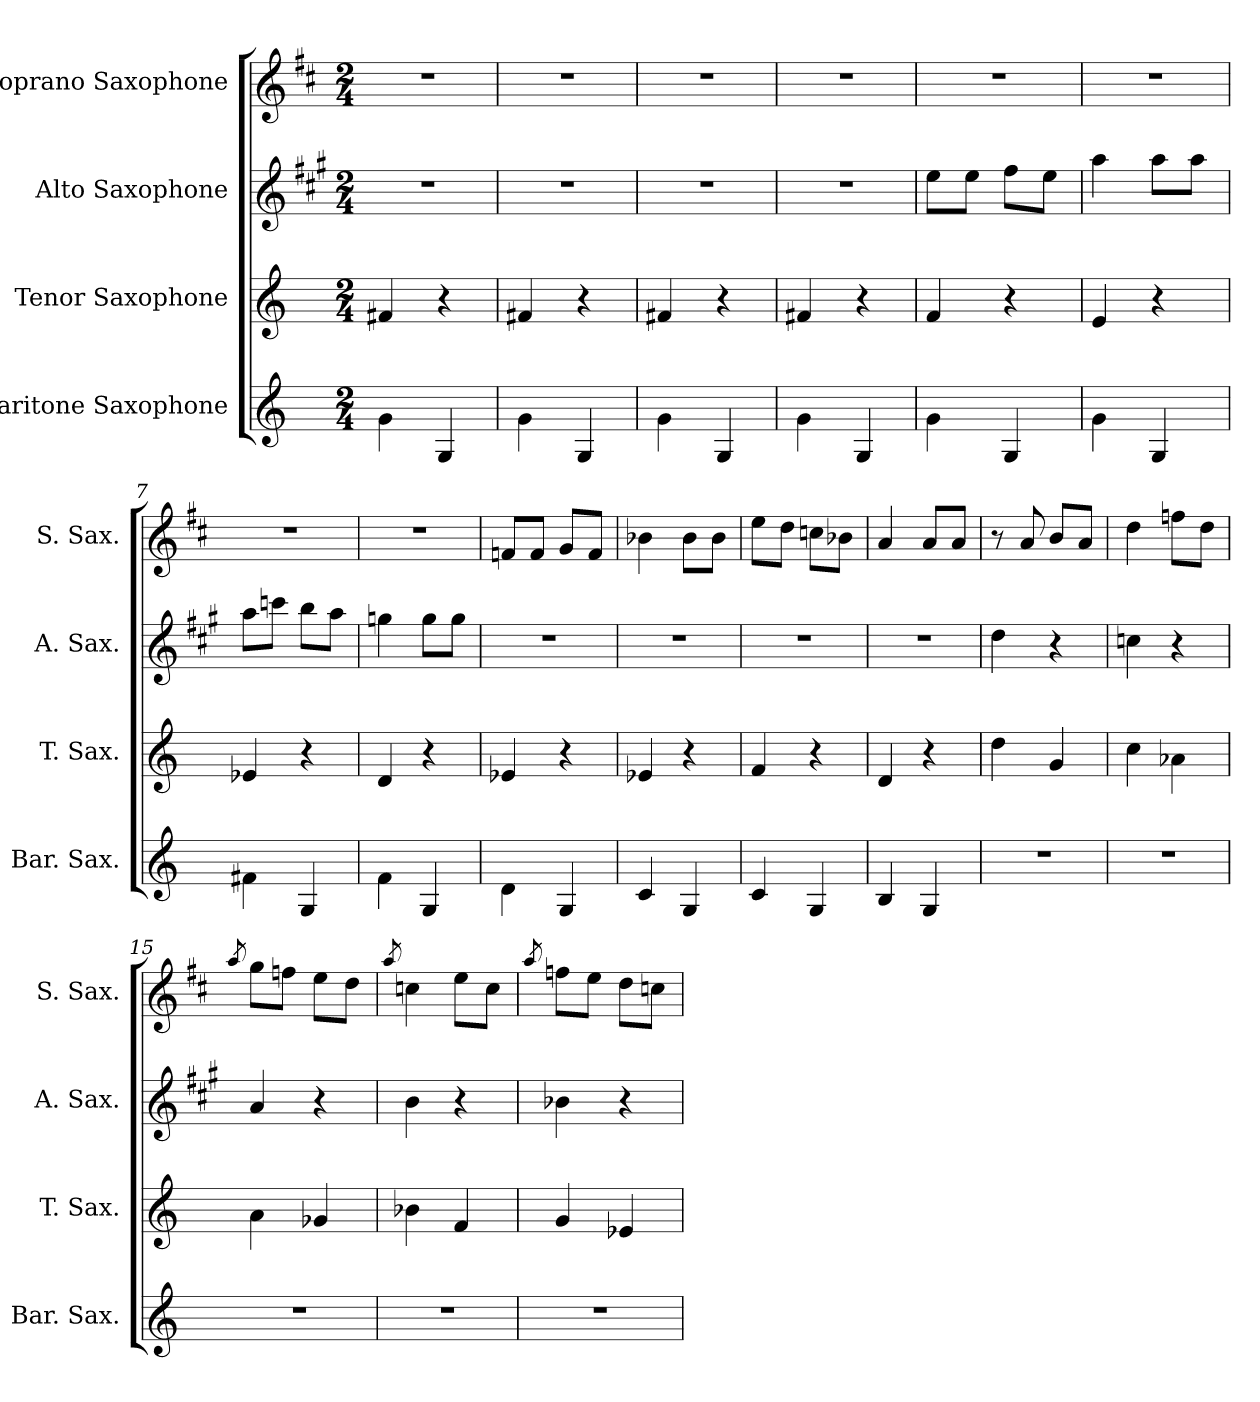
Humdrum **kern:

**kern	**kern	**kern	**kern
*part4	*part3	*part2	*part1
*staff4	*staff3	*staff2	*staff1
*I"Baritone Saxophone	*I"Tenor Saxophone	*I"Alto Saxophone	*I"Soprano Saxophone
*I'Bar. Sax.	*I'T. Sax.	*I'A. Sax.	*I'S. Sax.
*clefG2	*clefG2	*clefG2	*clefG2
*ITrd12c21	*ITrd8c14	*ITrd5c9	*ITrd1c2
*k[]	*k[]	*k[]	*k[]
*C:	*C:	*C:	*C:
*M2/4	*M2/4	*M2/4	*M2/4
=1	=1	=1	=1
4G\	4F#X/	2r	2r
4GG/	4r	.	.
=2	=2	=2	=2
4G\	4F#X/	2r	2r
4GG/	4r	.	.
=3	=3	=3	=3
4G\	4F#X/	2r	2r
4GG/	4r	.	.
=4	=4	=4	=4
4G\	4F#X/	2r	2r
4GG/	4r	.	.
=5	=5	=5	=5
4G\	4F/	8g\L	2r
.	.	8g\J	.
4GG/	4r	8a\L	.
.	.	8g\J	.
=6	=6	=6	=6
4G\	4E/	4cc\	2r
4GG/	4r	8cc\L	.
.	.	8cc\J	.
=7	=7	=7	=7
4F#X\	4E-X/	8cc\L	2r
.	.	8ee-X\J	.
4GG/	4r	8dd\L	.
.	.	8cc\J	.
=8	=8	=8	=8
4F\	4D/	4b-X\	2r
4GG/	4r	8b-\L	.
.	.	8b-\J	.
!!LO:LB:g=z
=9	=9	=9	=9
4D\	4E-X/	2r	8e-X/L
.	.	.	8e-/J
4GG/	4r	.	8f/L
.	.	.	8e-/J
=10	=10	=10	=10
4C/	4E-X/	2r	4a-X\
4GG/	4r	.	8a-\L
.	.	.	8a-\J
=11	=11	=11	=11
4C/	4F/	2r	8dd\L
.	.	.	8cc\J
4GG/	4r	.	8b-X\L
.	.	.	8a-X\J
=12	=12	=12	=12
4BB/	4D/	2r	4g/
4GG/	4r	.	8g/L
.	.	.	8g/J
=13	=13	=13	=13
2r	4d\	4f\	8r
.	.	.	8g/
.	4G/	4r	8a/L
.	.	.	8g/J
=14	=14	=14	=14
2r	4c\	4e-X\	4cc\
.	4A-X\	4r	8ee-X\L
.	.	.	8cc\J
=15	=15	=15	=15
.	.	.	8qgg/
2r	4A\	4c/	8ff\L
.	.	.	8ee-X\J
.	4G-X/	4r	8dd\L
.	.	.	8cc\J
=16	=16	=16	=16
.	.	.	8qgg/
2r	4B-X\	4d\	4b-X\
.	4F/	4r	8dd\L
.	.	.	8b-\J
!!LO:PB:g=z
=17	=17	=17	=17
.	.	.	8qgg/
2r	4G/	4d-X\	8ee-X\L
.	.	.	8dd\J
.	4E-X/	4r	8cc\L
.	.	.	8b-X\J
=	=	=	=
*-	*-	*-	*-
